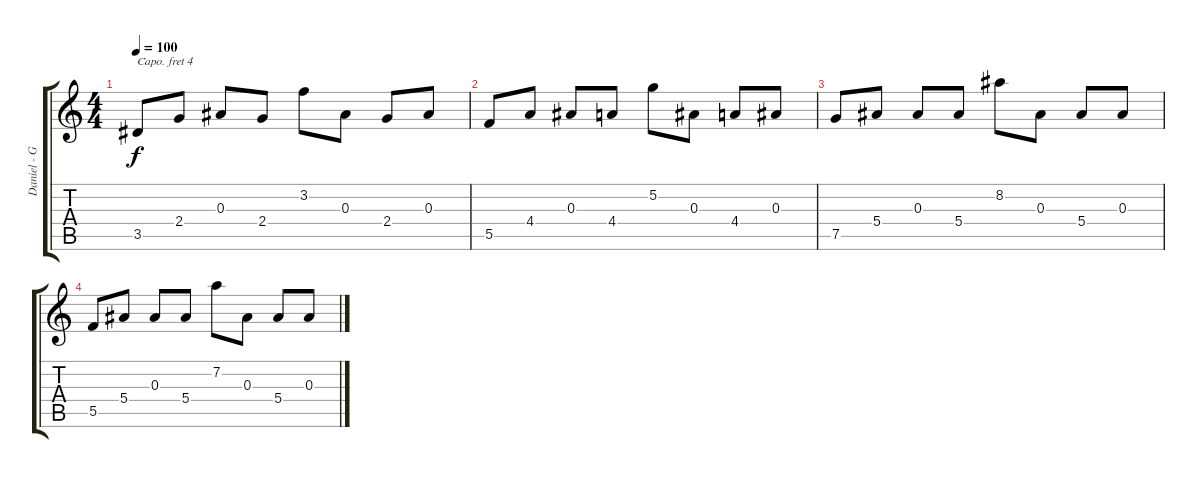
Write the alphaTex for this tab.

\track ("Daniel - Gitarre" "Daniel - G") {instrument acousticguitarnylon}
\staff {score tabs}
\capo 4
\tuning (Eb4 Bb3 Gb3 Db3 Ab2 Db2) {hide}
\ts (4 4)
\tempo 100
\clef g2
\ks c
3.5.8{dy f} 2.4.8 0.3.8 2.4.8 3.2.8 0.3.8 2.4.8 0.3.8 |
5.5.8 4.4.8 0.3.8 4.4.8 5.2.8 0.3.8 4.4.8 0.3.8 |
7.5.8 5.4.8 0.3.8 5.4.8 8.2.8 0.3.8 5.4.8 0.3.8 |
5.5.8 5.4.8 0.3.8 5.4.8 7.2.8 0.3.8 5.4.8 0.3.8
